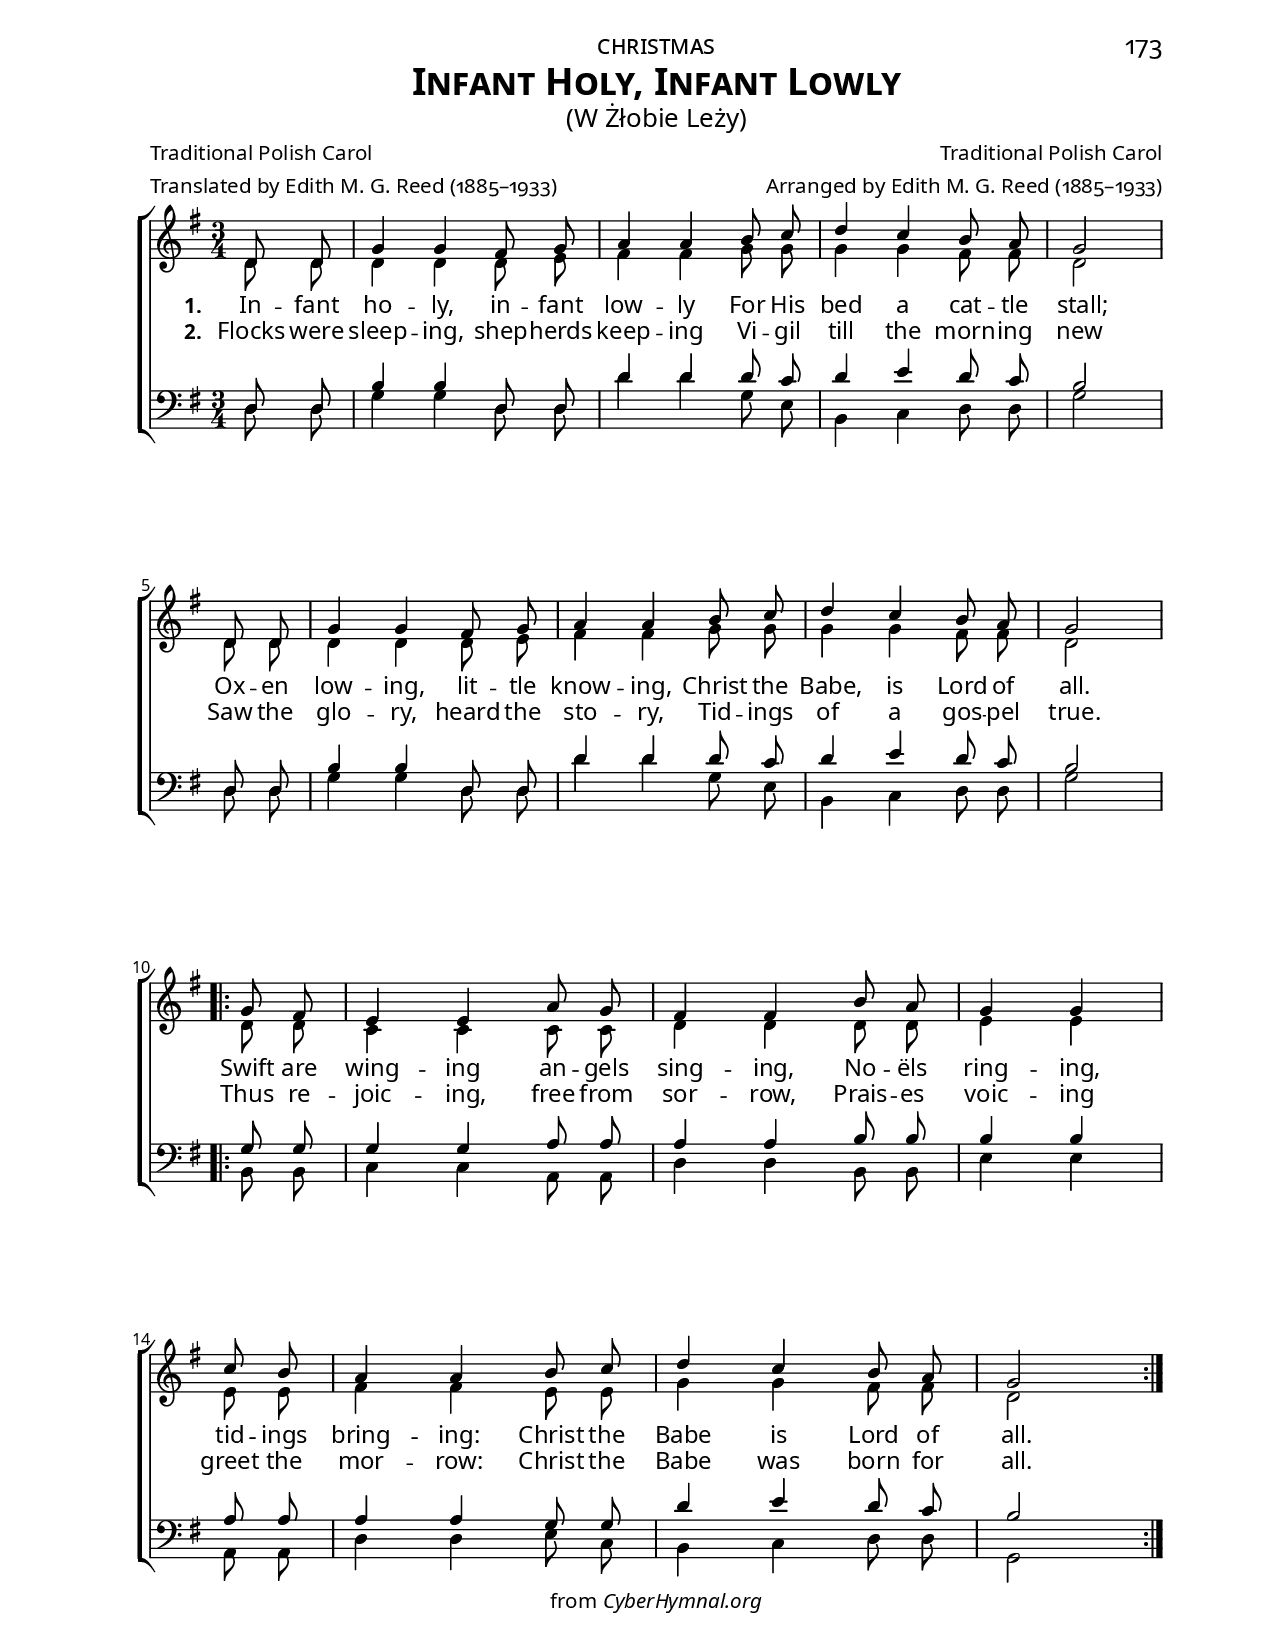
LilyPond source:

\version "2.24.0"
\include "util.ly"
\header {
  title = \markup{\override #'(font-name . "Garamond Premier Pro Semibold"){ \abs-fontsize #18 \smallCapsOldStyle"Infant Holy, Infant Lowly"}}
  subtitle = \markup{\override #'(font-name . "Garamond Premier Pro"){ \abs-fontsize #12.5 "(W Żłobie Leży)"}}
  poet = \markup\oldStyleNum"Traditional Polish Carol"
  meter = \markup\oldStyleNum"Translated by Edith M. G. Reed (1885–1933)"
  composer = \markup\oldStyleNum"Traditional Polish Carol"
  arranger = \markup\oldStyleNum"Arranged by Edith M. G. Reed (1885–1933)"
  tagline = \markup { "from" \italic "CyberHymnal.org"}
}
\paper {
  %print-all-headers = ##t
  paper-height = 11\in
  paper-width = 8.5\in
  indent = 0\in
  %system-system-spacing = #'((basic-distance . 10) (padding . 0))
  %system-system-spacing =
  %  #'((basic-distance . 0)
  %     (minimum-distance . 0)
  %     (padding . -0.35)
  %     (stretchability . 100))
  ragged-last-bottom = ##f
  ragged-bottom = ##f
  two-sided = ##t
  inner-margin = 1\in
  outer-margin = 0.75\in
  top-margin = 0.26\in
  bottom-margin = 0.25\in
  first-page-number = #173
  print-first-page-number = ##t
  headerLine = \markup{\override #'(font-name . "Garamond Premier Pro") \smallCapsOldStyle"christmas"}
  oddHeaderMarkup = \markup\fill-line{
     \override #'(font-name . "Garamond Premier Pro")\abs-fontsize #12.5
     \combine 
        \fill-line{"" \if \should-print-page-number
        \oldStylePageNum""
        }
        \fill-line{\headerLine}
  }
  evenHeaderMarkup = \markup {
     \override #'(font-name . "Garamond Premier Pro")\abs-fontsize #12.5
     \combine
        \if \should-print-page-number
        \oldStylePageNum""
        \fill-line{\headerLine}
  }
}
#(set-global-staff-size 18) \paper{ #(define fonts (make-pango-font-tree "Garamond Premier Pro" "Garamond Premier Pro" "Garamond Premier Pro" (/ 18 20))) }
global = {
  \key g \major
  \time 3/4
  \autoBeamOff
}

sopMusic = \relative c' {
\repeat unfold 2 {
  \partial 4 d8 d |
  g4 g fis8 g |
  a4 a b8 c |
  d4 c b8  a |
  \partial 2 g2 | \break
}

\repeat volta 2 {
  \partial 4 g8 fis |
  e4 e a8 g |
  fis4 fis b8 a |
  \partial 2 g4 g | \break

  \partial 4 c8 b |
  a4 a b8 c |
  d4 c b8 a |
  \partial 2 g2 
}
}
sopWords = \lyricmode {
  
}

altoMusic = \relative c' {
\repeat unfold 2 {
  d8 d |
  d4 d d8 e |
  fis4 fis g8 g |
  g4 g fis8 fis |
  d2 |
}

\repeat volta 2 {
    d8 d |
    c4 c c8 c |
    d4 d d8 d |
    e4 e |

    e8 e |
    fis4 fis e8 e |
    g4 g fis8 fis |
    d2 
  }
}
altoWords = \lyricmode {
  \dropLyricsV
  \set stanza = #"1. "
  In -- fant ho -- ly, in -- fant low -- ly
  For His bed a cat -- tle stall;
  Ox -- en low -- ing, lit -- tle know -- ing,
  Christ the Babe, is Lord of all.
  Swift are wing -- ing an -- gels sing -- ing,
  No -- ëls ring -- ing,
  tid -- ings bring -- ing:
  Christ the Babe is Lord of all.
}
altoWordsII = \lyricmode {
  \dropLyricsV
%\markup\italic
  \set stanza = #"2. "
Flocks were sleep -- ing, shep -- herds keep -- ing
Vi -- gil till the morn -- ing new
Saw the glo -- ry, heard the sto -- ry,
Tid -- ings of a gos -- pel true.
Thus re -- joic -- ing, free from sor -- row,
Prais -- es voic -- ing greet the mor -- row:
Christ the Babe was born for all.
}
altoWordsIII = \lyricmode {
  \set stanza = #"3. "
  \set ignoreMelismata = ##t
}
altoWordsIV = \lyricmode {
  \set stanza = #"4. "
  \set ignoreMelismata = ##t
}
altoWordsV = \lyricmode {
  \set stanza = #"5. "
  \set ignoreMelismata = ##t
}
altoWordsVI = \lyricmode {
  \set stanza = #"6. "
  \set ignoreMelismata = ##t
}
tenorMusic = \relative c {
  \repeat unfold 2{
    d8 d |
    b'4 b d,8 d |
    d'4 d d8 c |
    d4 e d8 c |
    b2 |
  }
  \repeat volta 2 {
    g8 g |
    g4 g a8 a |
    a4 a b8 b |
    b4 b a8 a |
    a4 a g8 g8 |
    d'4 e d8 c |
    b2 
  }
}
tenorWords = \lyricmode {

}

bassMusic = \relative c {
  \repeat unfold 2 {
    d8 d |
    g4 g d8 d |
    d'4 d g,8 e |
    b4 c d8 d |
    g2 |
  }

  \repeat volta 2 {
    b,8 b |
    c4 c a8 a |
    d4 d b8 b |
    e4 e |

    a,8 a |
    d4 d e8 c |
    b4 c d8 d |
    g,2
  }
}
bassWords = \lyricmode {

}

pianoRH = \relative c' {
  
}
pianoLH = \relative c' {
  
}

\score {
  <<
   \new ChoirStaff <<
    \new Staff = women <<
      \new Voice = "sopranos" { \voiceOne << \global \sopMusic >> }
      \new Voice = "altos" { \voiceTwo << \global \altoMusic >> }
    >>
    \new Lyrics \with { alignAboveContext = #"women" \override VerticalAxisGroup.nonstaff-relatedstaff-spacing = #'((basic-distance . 1))} \lyricsto "sopranos" \sopWords
    \new Lyrics = "altosVI"  \with { alignBelowContext = #"women" } \lyricsto "altos" \altoWordsVI
    \new Lyrics = "altosV"  \with { alignBelowContext = #"women" } \lyricsto "altos" \altoWordsV
    \new Lyrics = "altosIV"  \with { alignBelowContext = #"women" } \lyricsto "altos" \altoWordsIV
    \new Lyrics = "altosIII"  \with { alignBelowContext = #"women" } \lyricsto "altos" \altoWordsIII
    \new Lyrics = "altosII"  \with { alignBelowContext = #"women" } \lyricsto "altos" \altoWordsII
    \new Lyrics = "altos"  \with { alignBelowContext = #"women" \override VerticalAxisGroup.nonstaff-relatedstaff-spacing = #'((basic-distance . 1))} \lyricsto "altos" \altoWords
   \new Staff = men <<
      \clef bass
      \new Voice = "tenors" { \voiceOne << \global \tenorMusic >> }
      \new Voice = "basses" { \voiceTwo << \global \bassMusic >> }
    >>
    \new Lyrics \with { alignAboveContext = #"men" \override VerticalAxisGroup.nonstaff-relatedstaff-spacing = #'((basic-distance . 1)) } \lyricsto "tenors" \tenorWords
    \new Lyrics \with { alignBelowContext = #"men" \override VerticalAxisGroup.nonstaff-relatedstaff-spacing = #'((basic-distance . 1)) } \lyricsto "basses" \bassWords
  >>
%    \new PianoStaff << \new Staff { \new Voice { \pianoRH } } \new Staff { \clef "bass" \pianoLH } >>
  >>
  \layout {
  \context {
    \Lyrics
    \override LyricText.font-size = #1.3
  }
    \context {
      \Score
      %\override SpacingSpanner.base-shortest-duration = #(ly:make-moment 1/8)
      %\override SpacingSpanner.common-shortest-duration = #(ly:make-moment 1/4)
    }
    \context {
      % Remove all empty staves
      % \Staff \RemoveEmptyStaves \override VerticalAxisGroup.remove-first = ##t
    }
    \context {
      \Lyrics
      \override LyricText.X-offset = #center-on-word
    }
  }
}

